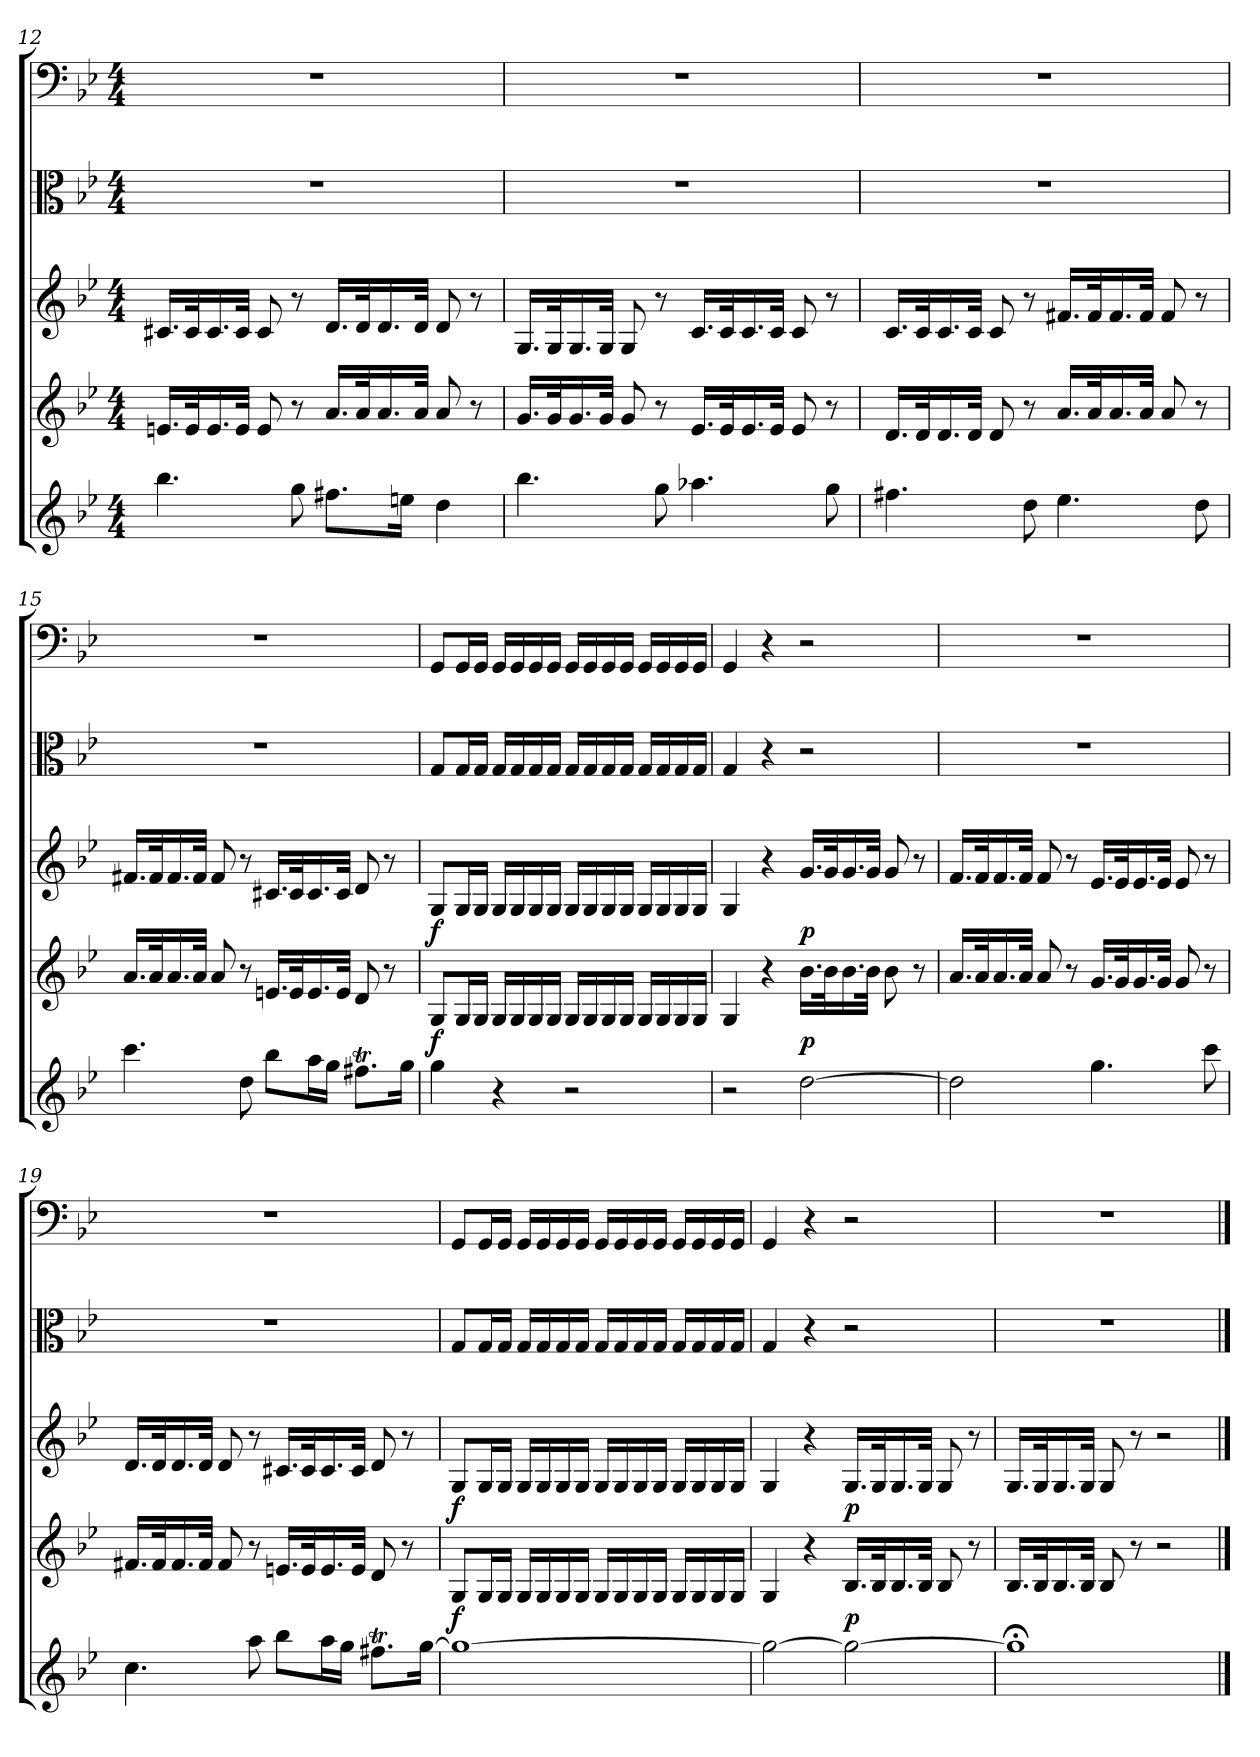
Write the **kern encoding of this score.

**kern	**kern	**dynam	**kern	**dynam	**kern	**kern
*part5	*part4	*part4	*part3	*part3	*part2	*part1
*staff5	*staff4	*staff4	*staff3	*staff3	*staff2	*staff1
*clefG2	*clefG2	*	*clefG2	*	*clefC3	*clefF4
*k[b-e-]	*k[b-e-]	*	*k[b-e-]	*	*k[b-e-]	*k[b-e-]
*g:	*g:	*	*g:	*	*g:	*g:
*M4/4	*M4/4	*	*M4/4	*	*M4/4	*M4/4
=12	=12	=12	=12	=12	=12	=12
4.bb-\	16.en/LL	.	16.c#X/LL	.	1r	1r
.	32e/K	.	32c#/K	.	.	.
.	16.e/	.	16.c#/	.	.	.
.	32e/JJk	.	32c#/JJk	.	.	.
.	8e/	.	8c#/	.	.	.
8gg\	8r	.	8r	.	.	.
8.ff#X\L	16.a/LL	.	16.d/LL	.	.	.
.	32a/K	.	32d/K	.	.	.
.	16.a/	.	16.d/	.	.	.
16een\Jk	.	.	.	.	.	.
.	32a/JJk	.	32d/JJk	.	.	.
4dd\	8a/	.	8d/	.	.	.
.	8r	.	8r	.	.	.
=13	=13	=13	=13	=13	=13	=13
4.bb-\	16.g/LL	.	16.G/LL	.	1r	1r
.	32g/K	.	32G/K	.	.	.
.	16.g/	.	16.G/	.	.	.
.	32g/JJk	.	32G/JJk	.	.	.
.	8g/	.	8G/	.	.	.
8gg\	8r	.	8r	.	.	.
4.aa-X\	16.e-/LL	.	16.c/LL	.	.	.
.	32e-/K	.	32c/K	.	.	.
.	16.e-/	.	16.c/	.	.	.
.	32e-/JJk	.	32c/JJk	.	.	.
.	8e-/	.	8c/	.	.	.
8gg\	8r	.	8r	.	.	.
=14	=14	=14	=14	=14	=14	=14
4.ff#X\	16.d/LL	.	16.c/LL	.	1r	1r
.	32d/K	.	32c/K	.	.	.
.	16.d/	.	16.c/	.	.	.
.	32d/JJk	.	32c/JJk	.	.	.
.	8d/	.	8c/	.	.	.
8dd\	8r	.	8r	.	.	.
4.ee-\	16.a/LL	.	16.f#X/LL	.	.	.
.	32a/K	.	32f#/K	.	.	.
.	16.a/	.	16.f#/	.	.	.
.	32a/JJk	.	32f#/JJk	.	.	.
.	8a/	.	8f#/	.	.	.
8dd\	8r	.	8r	.	.	.
=15	=15	=15	=15	=15	=15	=15
4.ccc\	16.a/LL	.	16.f#X/LL	.	1r	1r
.	32a/K	.	32f#/K	.	.	.
.	16.a/	.	16.f#/	.	.	.
.	32a/JJk	.	32f#/JJk	.	.	.
.	8a/	.	8f#/	.	.	.
8dd\	8r	.	8r	.	.	.
8bb-\L	16.en/LL	.	16.c#X/LL	.	.	.
.	32e/K	.	32c#/K	.	.	.
16aa\L	16.e/	.	16.c#/	.	.	.
16gg\JJ	.	.	.	.	.	.
.	32e/JJk	.	32c#/JJk	.	.	.
8.ff#Xt\L	8d/	.	8d/	.	.	.
.	8r	.	8r	.	.	.
16gg\Jk	.	.	.	.	.	.
=16	=16	=16	=16	=16	=16	=16
4gg\	8G/L	f	8G/L	f	8G/L	8GG/L
.	16G/L	.	16G/L	.	16G/L	16GG/L
.	16G/JJ	.	16G/JJ	.	16G/JJ	16GG/JJ
4r	16G/LL	.	16G/LL	.	16G/LL	16GG/LL
.	16G/	.	16G/	.	16G/	16GG/
.	16G/	.	16G/	.	16G/	16GG/
.	16G/JJ	.	16G/JJ	.	16G/JJ	16GG/JJ
2r	16G/LL	.	16G/LL	.	16G/LL	16GG/LL
.	16G/	.	16G/	.	16G/	16GG/
.	16G/	.	16G/	.	16G/	16GG/
.	16G/JJ	.	16G/JJ	.	16G/JJ	16GG/JJ
.	16G/LL	.	16G/LL	.	16G/LL	16GG/LL
.	16G/	.	16G/	.	16G/	16GG/
.	16G/	.	16G/	.	16G/	16GG/
.	16G/JJ	.	16G/JJ	.	16G/JJ	16GG/JJ
=17	=17	=17	=17	=17	=17	=17
2r	4G/	.	4G/	.	4G/	4GG/
.	4r	.	4r	.	4r	4r
[2dd\	16.b-\LL	p	16.g/LL	p	2r	2r
.	32b-\K	.	32g/K	.	.	.
.	16.b-\	.	16.g/	.	.	.
.	32b-\JJk	.	32g/JJk	.	.	.
.	8b-\	.	8g/	.	.	.
.	8r	.	8r	.	.	.
=18	=18	=18	=18	=18	=18	=18
2dd\]	16.a/LL	.	16.f/LL	.	1r	1r
.	32a/K	.	32f/K	.	.	.
.	16.a/	.	16.f/	.	.	.
.	32a/JJk	.	32f/JJk	.	.	.
.	8a/	.	8f/	.	.	.
.	8r	.	8r	.	.	.
4.gg\	16.g/LL	.	16.e-/LL	.	.	.
.	32g/K	.	32e-/K	.	.	.
.	16.g/	.	16.e-/	.	.	.
.	32g/JJk	.	32e-/JJk	.	.	.
.	8g/	.	8e-/	.	.	.
8ccc\	8r	.	8r	.	.	.
=19	=19	=19	=19	=19	=19	=19
4.cc\	16.f#X/LL	.	16.d/LL	.	1r	1r
.	32f#/K	.	32d/K	.	.	.
.	16.f#/	.	16.d/	.	.	.
.	32f#/JJk	.	32d/JJk	.	.	.
.	8f#/	.	8d/	.	.	.
8aa\	8r	.	8r	.	.	.
8bb-\L	16.en/LL	.	16.c#X/LL	.	.	.
.	32e/K	.	32c#/K	.	.	.
16aa\L	16.e/	.	16.c#/	.	.	.
16gg\JJ	.	.	.	.	.	.
.	32e/JJk	.	32c#/JJk	.	.	.
8.ff#Xt\L	8d/	.	8d/	.	.	.
.	8r	.	8r	.	.	.
[16gg\Jk	.	.	.	.	.	.
=20	=20	=20	=20	=20	=20	=20
1gg\_	8G/L	f	8G/L	f	8G/L	8GG/L
.	16G/L	.	16G/L	.	16G/L	16GG/L
.	16G/JJ	.	16G/JJ	.	16G/JJ	16GG/JJ
.	16G/LL	.	16G/LL	.	16G/LL	16GG/LL
.	16G/	.	16G/	.	16G/	16GG/
.	16G/	.	16G/	.	16G/	16GG/
.	16G/JJ	.	16G/JJ	.	16G/JJ	16GG/JJ
.	16G/LL	.	16G/LL	.	16G/LL	16GG/LL
.	16G/	.	16G/	.	16G/	16GG/
.	16G/	.	16G/	.	16G/	16GG/
.	16G/JJ	.	16G/JJ	.	16G/JJ	16GG/JJ
.	16G/LL	.	16G/LL	.	16G/LL	16GG/LL
.	16G/	.	16G/	.	16G/	16GG/
.	16G/	.	16G/	.	16G/	16GG/
.	16G/JJ	.	16G/JJ	.	16G/JJ	16GG/JJ
=21	=21	=21	=21	=21	=21	=21
2gg\_	4G/	.	4G/	.	4G/	4GG/
.	4r	.	4r	.	4r	4r
2gg\_	16.B-/LL	p	16.G/LL	p	2r	2r
.	32B-/K	.	32G/K	.	.	.
.	16.B-/	.	16.G/	.	.	.
.	32B-/JJk	.	32G/JJk	.	.	.
.	8B-/	.	8G/	.	.	.
.	8r	.	8r	.	.	.
=22	=22	=22	=22	=22	=22	=22
1gg;<\]	16.B-/LL	.	16.G/LL	.	1r	1r
.	32B-/K	.	32G/K	.	.	.
.	16.B-/	.	16.G/	.	.	.
.	32B-/JJk	.	32G/JJk	.	.	.
.	8B-/	.	8G/	.	.	.
.	8r	.	8r	.	.	.
.	2r	.	2r	.	.	.
==	==	==	==	==	==	==
*-	*-	*-	*-	*-	*-	*-
